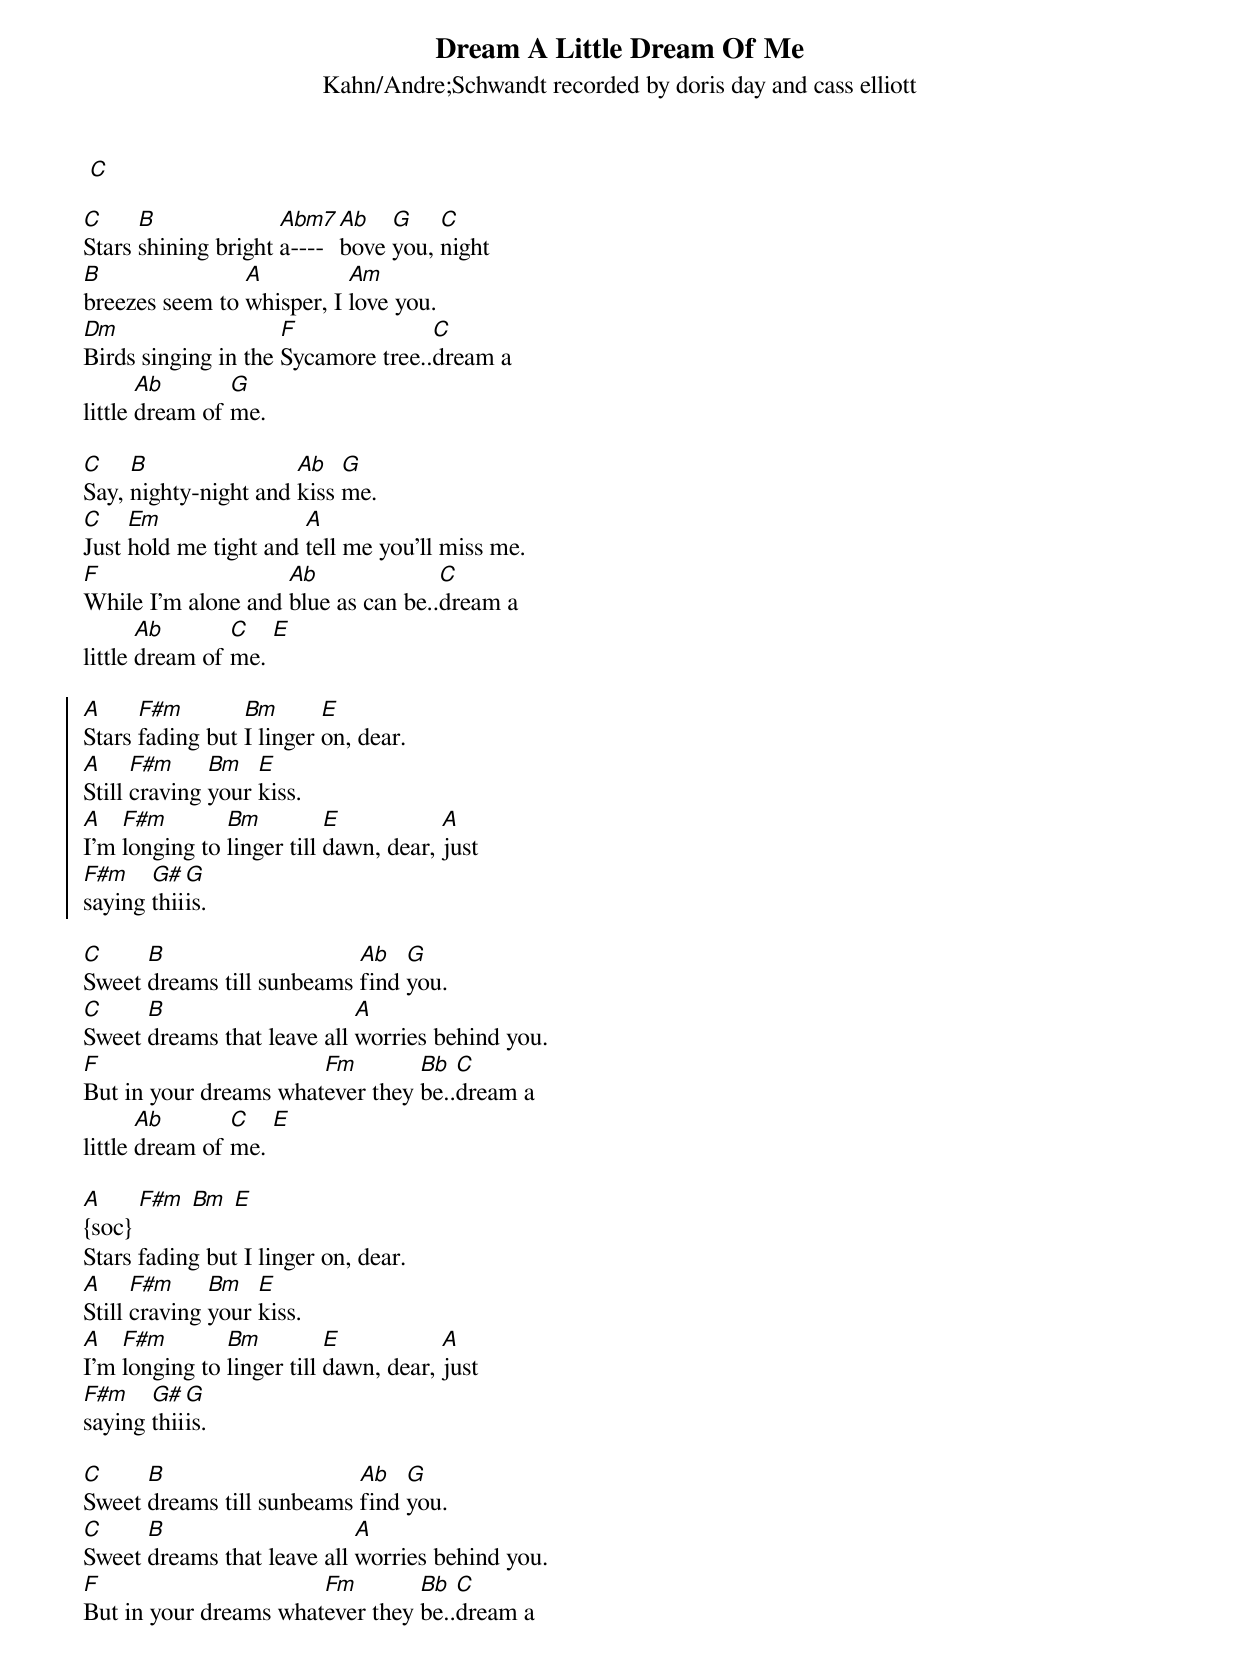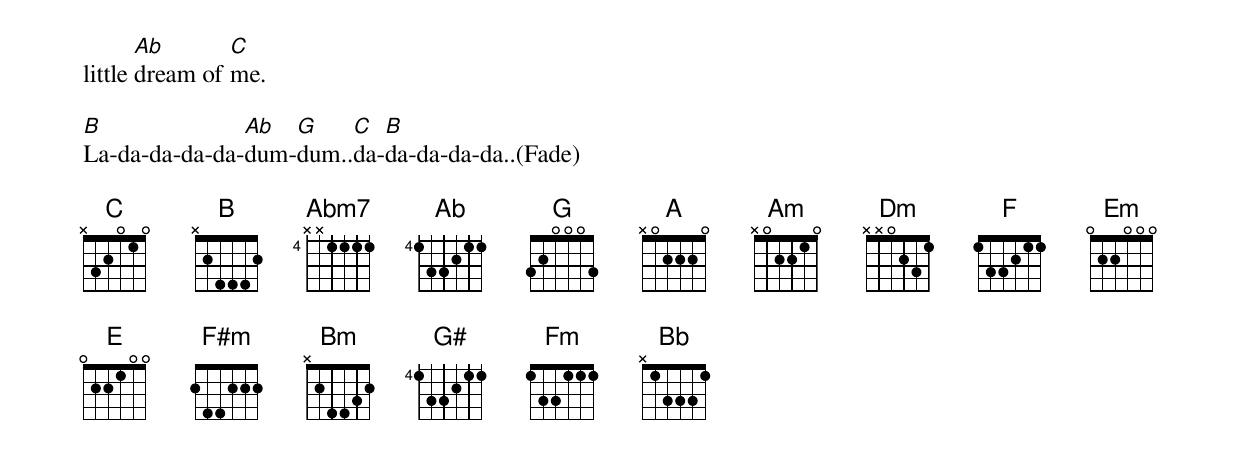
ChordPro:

{title: Dream A Little Dream Of Me}
{subtitle: Kahn/Andre;Schwandt recorded by doris day and cass elliott}

 [C]

[C]Stars [B]shining bright [Abm7]a----[Ab]bove [G]you, [C]night
[B]breezes seem to [A]whisper, I [Am]love you.
[Dm]Birds singing in the [F]Sycamore tree..[C]dream a
little [Ab]dream of [G]me.

[C]Say, [B]nighty-night and [Ab]kiss [G]me.
[C]Just [Em]hold me tight and [A]tell me you'll miss me.
[F]While I'm alone and [Ab]blue as can be..[C]dream a
little [Ab]dream of [C]me. [E]

{soc}
[A]Stars [F#m]fading but [Bm]I linger [E]on, dear.
[A]Still [F#m]craving [Bm]your [E]kiss.
[A]I’m [F#m]longing to [Bm]linger till [E]dawn, dear, [A]just
[F#m]saying [G#]thii[G]is.
{eoc}

[C]Sweet [B]dreams till sunbeams [Ab]find [G]you.
[C]Sweet [B]dreams that leave all [A]worries behind you.
[F]But in your dreams what[Fm]ever they [Bb]be..[C]dream a
little [Ab]dream of [C]me. [E]

[A]{soc} [F#m] [Bm] [E]
Stars fading but I linger on, dear.
[A]Still [F#m]craving [Bm]your [E]kiss.
[A]I’m [F#m]longing to [Bm]linger till [E]dawn, dear, [A]just
[F#m]saying [G#]thii[G]is.
{eoc}

[C]Sweet [B]dreams till sunbeams [Ab]find [G]you.
[C]Sweet [B]dreams that leave all [A]worries behind you.
[F]But in your dreams what[Fm]ever they [Bb]be..[C]dream a
little [Ab]dream of [C]me.

[B]La-da-da-da-da-[Ab]dum-[G]dum..[C]da-[B]da-da-da-da..(Fade)

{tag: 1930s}
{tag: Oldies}
